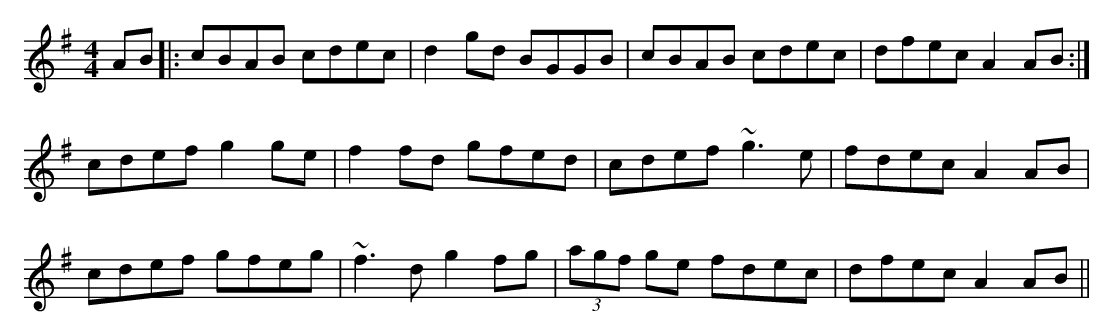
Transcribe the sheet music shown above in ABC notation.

X:1
M:4/4
K:Ador
AB|:cBAB cdec|d2 gd BGGB|cBAB cdec|dfec A2 AB:|
cdef g2 ge|f2 fd gfed|cdef ~g3e|fdec A2 AB|
cdef gfeg|~f3d g2 fg|(3agf ge fdec|dfec A2 AB||
